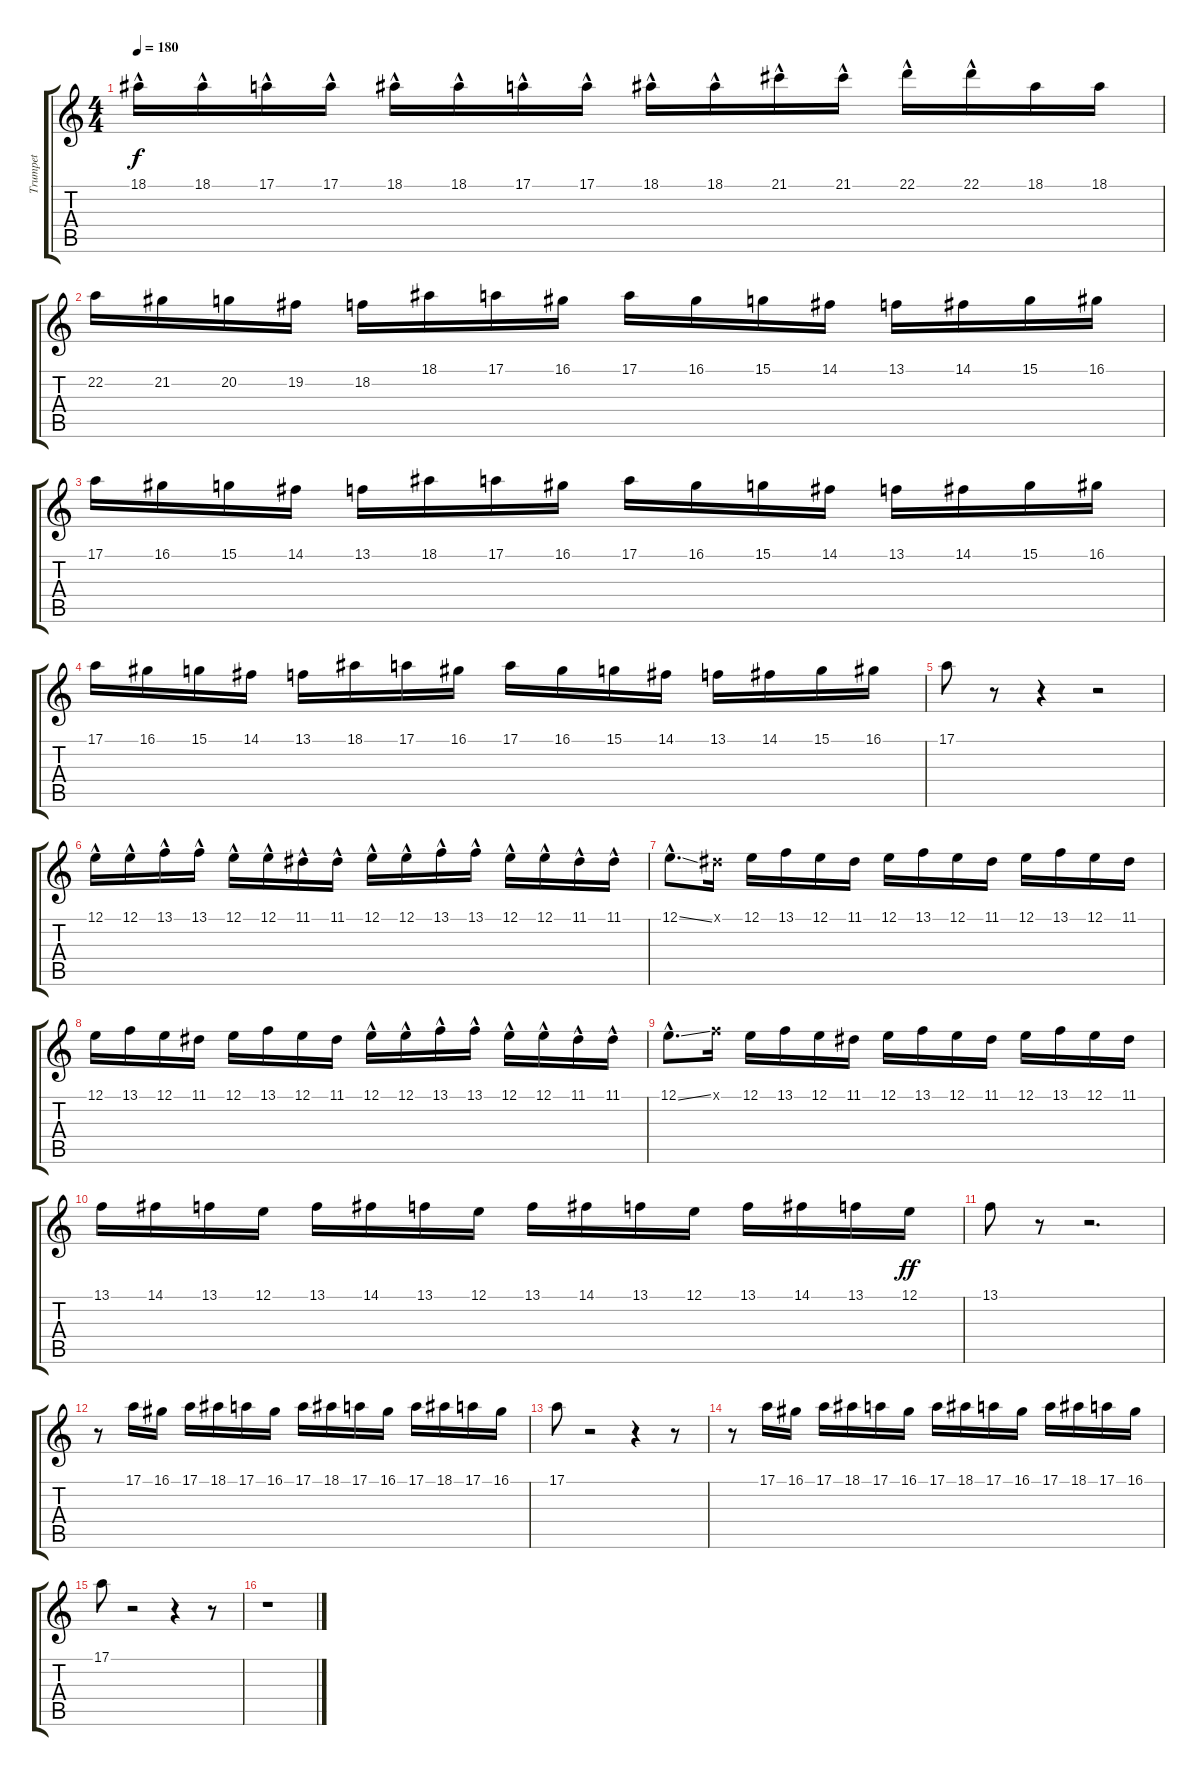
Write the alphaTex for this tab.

\track ("Trumpet" "Trumpet") {instrument trumpet}
\staff {score tabs}
\tuning (E4 B3 G3 D3 A2 E2) {hide}
\ts (4 4)
\tempo 180
\clef g2
\ks c
18.1{hac}.16{dy f} 18.1{hac}.16 17.1{hac}.16 17.1{hac}.16 18.1{hac}.16 18.1{hac}.16 17.1{hac}.16 17.1{hac}.16 18.1{hac}.16 18.1{hac}.16 21.1{hac}.16 21.1{hac}.16 22.1{hac}.16 22.1{hac}.16 18.1.16 18.1.16 |
22.2.16 21.2.16 20.2.16 19.2.16 18.2.16 18.1.16 17.1.16 16.1.16 17.1.16 16.1.16 15.1.16 14.1.16 13.1.16 14.1.16 15.1.16 16.1.16 |
17.1.16 16.1.16 15.1.16 14.1.16 13.1.16 18.1.16 17.1.16 16.1.16 17.1.16 16.1.16 15.1.16 14.1.16 13.1.16 14.1.16 15.1.16 16.1.16 |
17.1.16 16.1.16 15.1.16 14.1.16 13.1.16 18.1.16 17.1.16 16.1.16 17.1.16 16.1.16 15.1.16 14.1.16 13.1.16 14.1.16 15.1.16 16.1.16 |
17.1.8 r.8 r.4 r.2 |
12.1{hac}.16 12.1{hac}.16 13.1{hac}.16 13.1{hac}.16 12.1{hac}.16 12.1{hac}.16 11.1{hac}.16 11.1{hac}.16 12.1{hac}.16 12.1{hac}.16 13.1{hac}.16 13.1{hac}.16 12.1{hac}.16 12.1{hac}.16 11.1{hac}.16 11.1{hac}.16 |
12.1{ss hac}.8{d} 11.1{x}.16 12.1.16 13.1.16 12.1.16 11.1.16 12.1.16 13.1.16 12.1.16 11.1.16 12.1.16 13.1.16 12.1.16 11.1.16 |
12.1.16 13.1.16 12.1.16 11.1.16 12.1.16 13.1.16 12.1.16 11.1.16 12.1{hac}.16 12.1{hac}.16 13.1{hac}.16 13.1{hac}.16 12.1{hac}.16 12.1{hac}.16 11.1{hac}.16 11.1{hac}.16 |
12.1{ss hac}.8{d} 13.1{x}.16 12.1.16 13.1.16 12.1.16 11.1.16 12.1.16 13.1.16 12.1.16 11.1.16 12.1.16 13.1.16 12.1.16 11.1.16 |
13.1.16 14.1.16 13.1.16 12.1.16 13.1.16 14.1.16 13.1.16 12.1.16 13.1.16 14.1.16 13.1.16 12.1.16 13.1.16 14.1.16 13.1.16 12.1.16{dy ff} |
13.1.8 r.8 r.2{d} |
r.8 17.1.16 16.1.16 17.1.16 18.1.16 17.1.16 16.1.16 17.1.16 18.1.16 17.1.16 16.1.16 17.1.16 18.1.16 17.1.16 16.1.16 |
17.1.8 r.2 r.4 r.8 |
r.8 17.1.16 16.1.16 17.1.16 18.1.16 17.1.16 16.1.16 17.1.16 18.1.16 17.1.16 16.1.16 17.1.16 18.1.16 17.1.16 16.1.16 |
17.1.8 r.2 r.4 r.8 |
r.1
